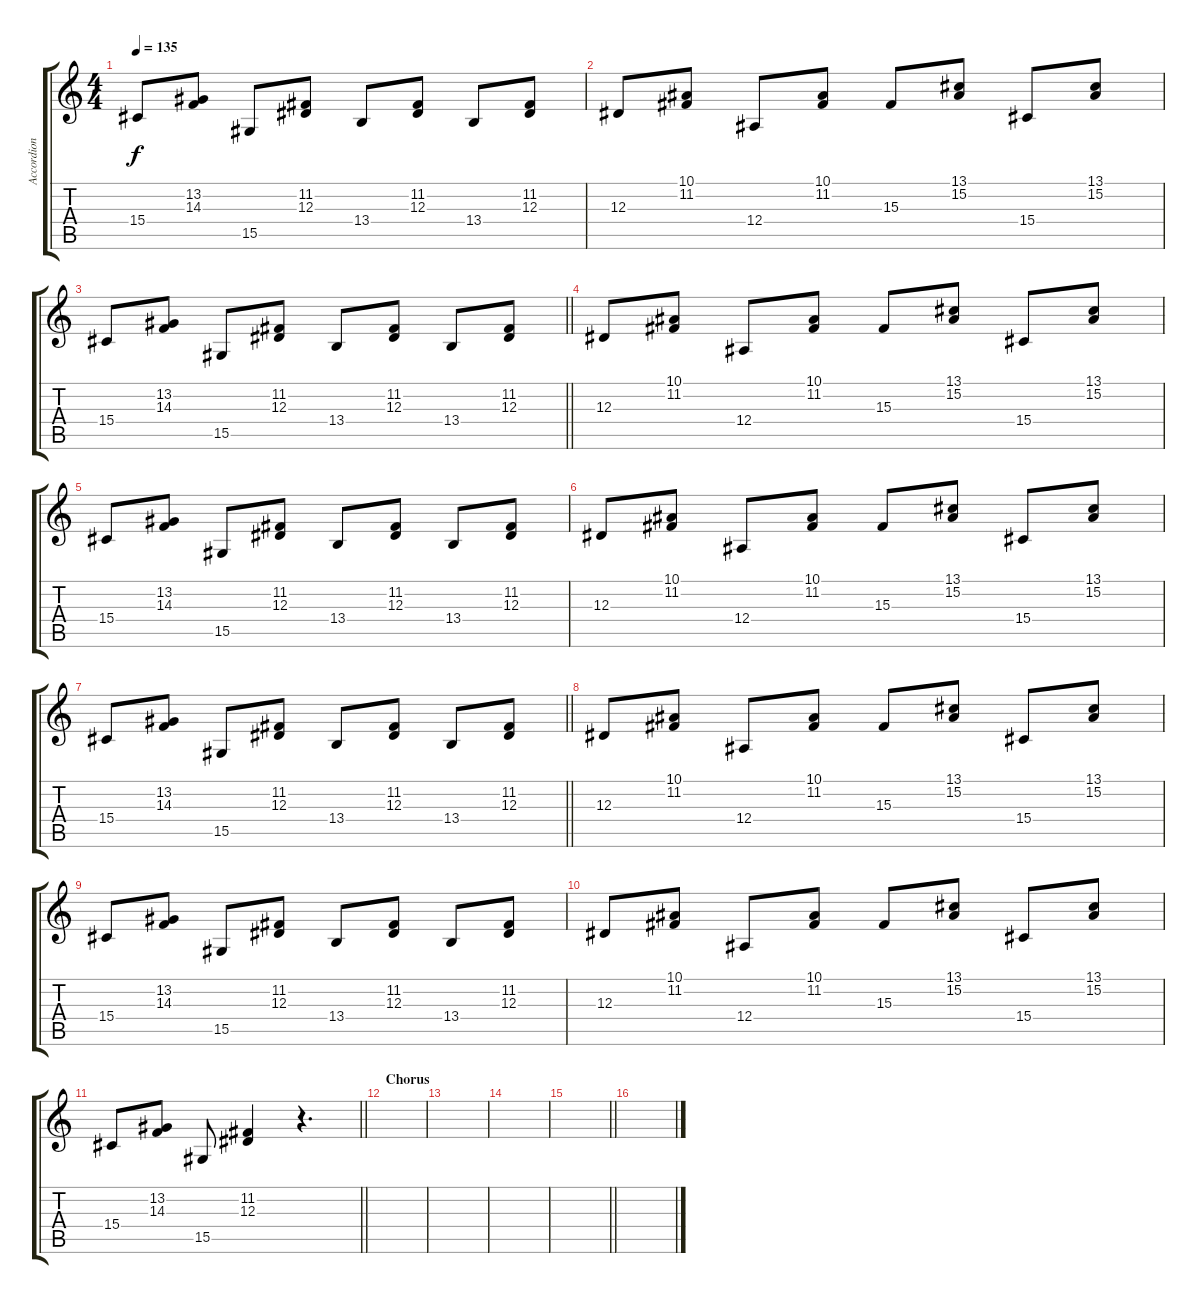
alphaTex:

\track ("Accordion" "Accordion") {instrument accordion}
\staff {score tabs}
\tuning (C4 G3 Eb3 Bb2 F2 C2) {hide}
\ts (4 4)
\tempo 135
\clef g2
\ks c
15.4.8{dy f} (13.2 14.3).8 15.5.8 (11.2 12.3).8 13.4.8 (11.2 12.3).8 13.4.8 (11.2 12.3).8 |
12.3.8 (10.1 11.2).8 12.4.8 (10.1 11.2).8 15.3.8 (13.1 15.2).8 15.4.8 (13.1 15.2).8 |
\barLineRight lightlight
15.4.8 (13.2 14.3).8 15.5.8 (11.2 12.3).8 13.4.8 (11.2 12.3).8 13.4.8 (11.2 12.3).8 |
\section ("" "")
12.3.8 (10.1 11.2).8 12.4.8 (10.1 11.2).8 15.3.8 (13.1 15.2).8 15.4.8 (13.1 15.2).8 |
15.4.8 (13.2 14.3).8 15.5.8 (11.2 12.3).8 13.4.8 (11.2 12.3).8 13.4.8 (11.2 12.3).8 |
12.3.8 (10.1 11.2).8 12.4.8 (10.1 11.2).8 15.3.8 (13.1 15.2).8 15.4.8 (13.1 15.2).8 |
\barLineRight lightlight
15.4.8 (13.2 14.3).8 15.5.8 (11.2 12.3).8 13.4.8 (11.2 12.3).8 13.4.8 (11.2 12.3).8 |
\section ("" "")
12.3.8 (10.1 11.2).8 12.4.8 (10.1 11.2).8 15.3.8 (13.1 15.2).8 15.4.8 (13.1 15.2).8 |
15.4.8 (13.2 14.3).8 15.5.8 (11.2 12.3).8 13.4.8 (11.2 12.3).8 13.4.8 (11.2 12.3).8 |
12.3.8 (10.1 11.2).8 12.4.8 (10.1 11.2).8 15.3.8 (13.1 15.2).8 15.4.8 (13.1 15.2).8 |
\barLineRight lightlight
15.4.8 (13.2 14.3).8 15.5.8 (11.2 12.3).4 r.4{d} |
\section ("" "Chorus")
|
|
|
\barLineRight lightlight
|
\section ("" "")
